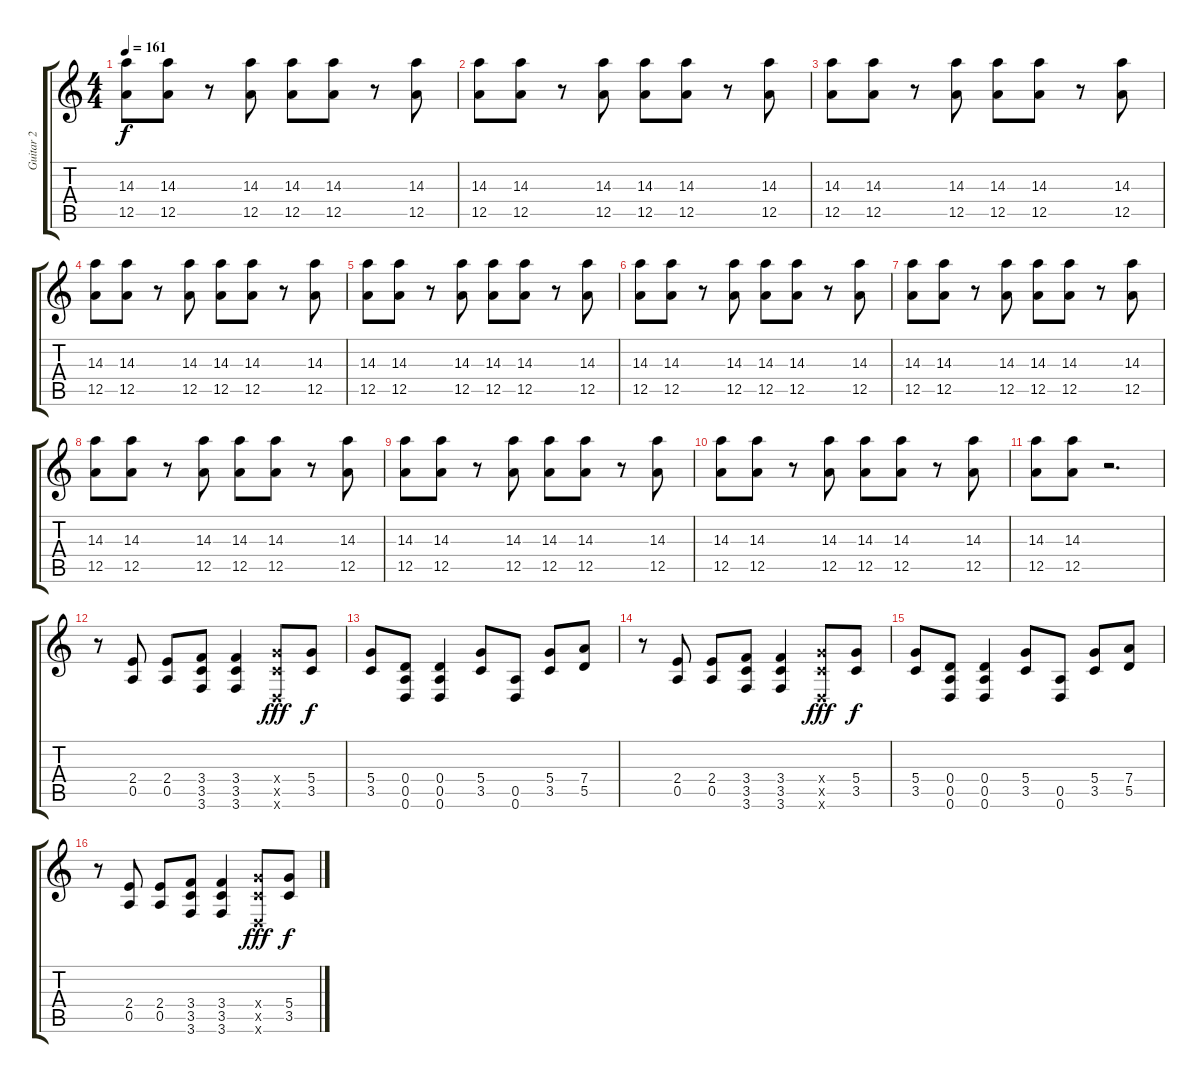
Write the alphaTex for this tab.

\track ("Guitar 2" "Guitar 2") {instrument overdrivenguitar}
\staff {score tabs}
\tuning (E4 B3 G3 D3 A2 D2) {hide}
\ts (4 4)
\tempo 161
\clef g2
\ks c
(14.3 12.5).8{dy f} (14.3 12.5).8 r.8 (14.3 12.5).8 (14.3 12.5).8 (14.3 12.5).8 r.8 (14.3 12.5).8 |
(14.3 12.5).8 (14.3 12.5).8 r.8 (14.3 12.5).8 (14.3 12.5).8 (14.3 12.5).8 r.8 (14.3 12.5).8 |
(14.3 12.5).8 (14.3 12.5).8 r.8 (14.3 12.5).8 (14.3 12.5).8 (14.3 12.5).8 r.8 (14.3 12.5).8 |
(14.3 12.5).8 (14.3 12.5).8 r.8 (14.3 12.5).8 (14.3 12.5).8 (14.3 12.5).8 r.8 (14.3 12.5).8 |
(14.3 12.5).8 (14.3 12.5).8 r.8 (14.3 12.5).8 (14.3 12.5).8 (14.3 12.5).8 r.8 (14.3 12.5).8 |
(14.3 12.5).8 (14.3 12.5).8 r.8 (14.3 12.5).8 (14.3 12.5).8 (14.3 12.5).8 r.8 (14.3 12.5).8 |
(14.3 12.5).8 (14.3 12.5).8 r.8 (14.3 12.5).8 (14.3 12.5).8 (14.3 12.5).8 r.8 (14.3 12.5).8 |
(14.3 12.5).8 (14.3 12.5).8 r.8 (14.3 12.5).8 (14.3 12.5).8 (14.3 12.5).8 r.8 (14.3 12.5).8 |
(14.3 12.5).8 (14.3 12.5).8 r.8 (14.3 12.5).8 (14.3 12.5).8 (14.3 12.5).8 r.8 (14.3 12.5).8 |
(14.3 12.5).8 (14.3 12.5).8 r.8 (14.3 12.5).8 (14.3 12.5).8 (14.3 12.5).8 r.8 (14.3 12.5).8 |
(14.3 12.5).8 (14.3 12.5).8 r.2{d} |
r.8 (2.4 0.5).8 (2.4 0.5).8 (3.4 3.5 3.6).8 (3.4 3.5 3.6).4 (5.4{x} 3.5{x} 0.6{x}).8{dy fff} (5.4 3.5).8{dy f} |
(5.4 3.5).8 (0.4 0.5 0.6).8 (0.4 0.5 0.6).4 (5.4 3.5).8 (0.5 0.6).8 (5.4 3.5).8 (7.4 5.5).8 |
r.8 (2.4 0.5).8 (2.4 0.5).8 (3.4 3.5 3.6).8 (3.4 3.5 3.6).4 (5.4{x} 3.5{x} 0.6{x}).8{dy fff} (5.4 3.5).8{dy f} |
(5.4 3.5).8 (0.4 0.5 0.6).8 (0.4 0.5 0.6).4 (5.4 3.5).8 (0.5 0.6).8 (5.4 3.5).8 (7.4 5.5).8 |
r.8 (2.4 0.5).8 (2.4 0.5).8 (3.4 3.5 3.6).8 (3.4 3.5 3.6).4 (5.4{x} 3.5{x} 0.6{x}).8{dy fff} (5.4 3.5).8{dy f}
